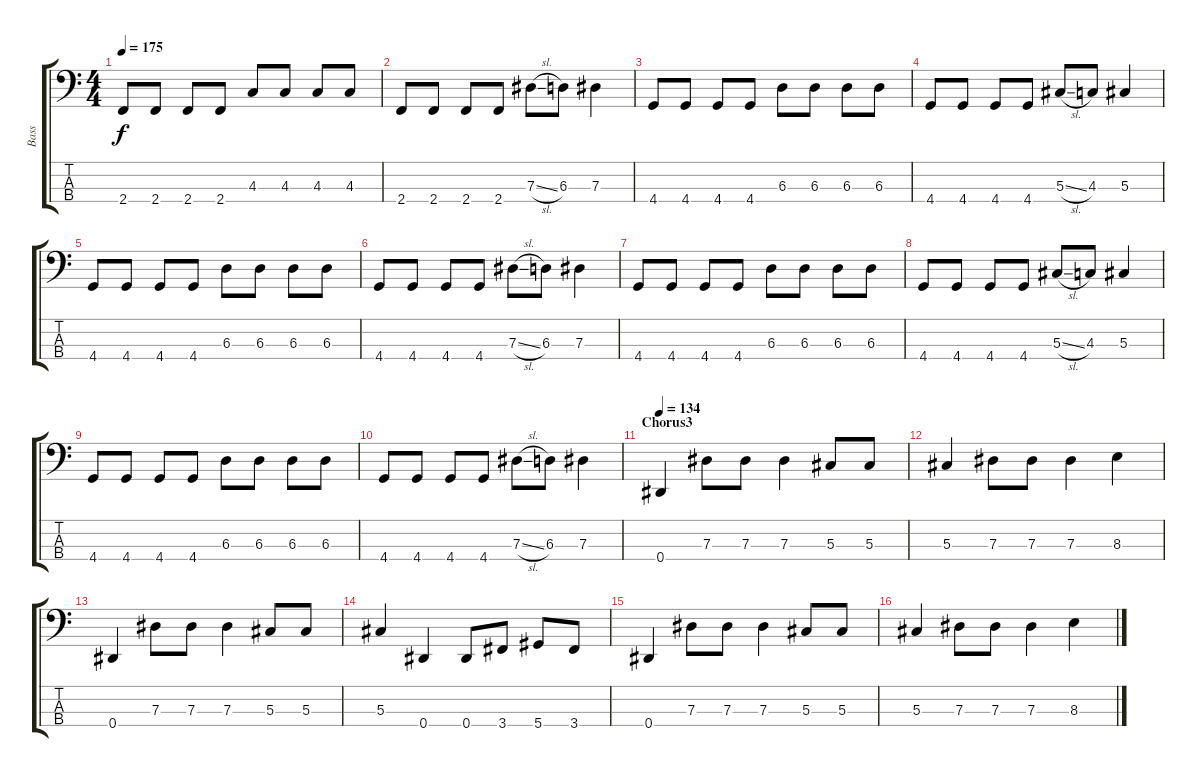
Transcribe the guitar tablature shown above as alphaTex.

\track ("Bass" "Bass") {instrument electricbasspick}
\staff {score tabs}
\tuning (Gb2 Db2 Ab1 Eb1) {hide}
\ts (4 4)
\tempo 175
\clef f4
\ks c
2.4.8{dy f} 2.4.8 2.4.8 2.4.8 4.3.8 4.3.8 4.3.8 4.3.8 |
2.4.8 2.4.8 2.4.8 2.4.8 7.3{sl}.8 6.3.8 7.3.4 |
4.4.8 4.4.8 4.4.8 4.4.8 6.3.8 6.3.8 6.3.8 6.3.8 |
4.4.8 4.4.8 4.4.8 4.4.8 5.3{sl}.8 4.3.8 5.3.4 |
4.4.8 4.4.8 4.4.8 4.4.8 6.3.8 6.3.8 6.3.8 6.3.8 |
4.4.8 4.4.8 4.4.8 4.4.8 7.3{sl}.8 6.3.8 7.3.4 |
4.4.8 4.4.8 4.4.8 4.4.8 6.3.8 6.3.8 6.3.8 6.3.8 |
4.4.8 4.4.8 4.4.8 4.4.8 5.3{sl}.8 4.3.8 5.3.4 |
4.4.8 4.4.8 4.4.8 4.4.8 6.3.8 6.3.8 6.3.8 6.3.8 |
4.4.8 4.4.8 4.4.8 4.4.8 7.3{sl}.8 6.3.8 7.3.4 |
\section ("" "Chorus3")
\tempo 134
0.4.4 7.3.8 7.3.8 7.3.4 5.3.8 5.3.8 |
5.3.4 7.3.8 7.3.8 7.3.4 8.3.4 |
0.4.4 7.3.8 7.3.8 7.3.4 5.3.8 5.3.8 |
5.3.4 0.4.4 0.4.8 3.4.8 5.4.8 3.4.8 |
0.4.4 7.3.8 7.3.8 7.3.4 5.3.8 5.3.8 |
5.3.4 7.3.8 7.3.8 7.3.4 8.3.4
